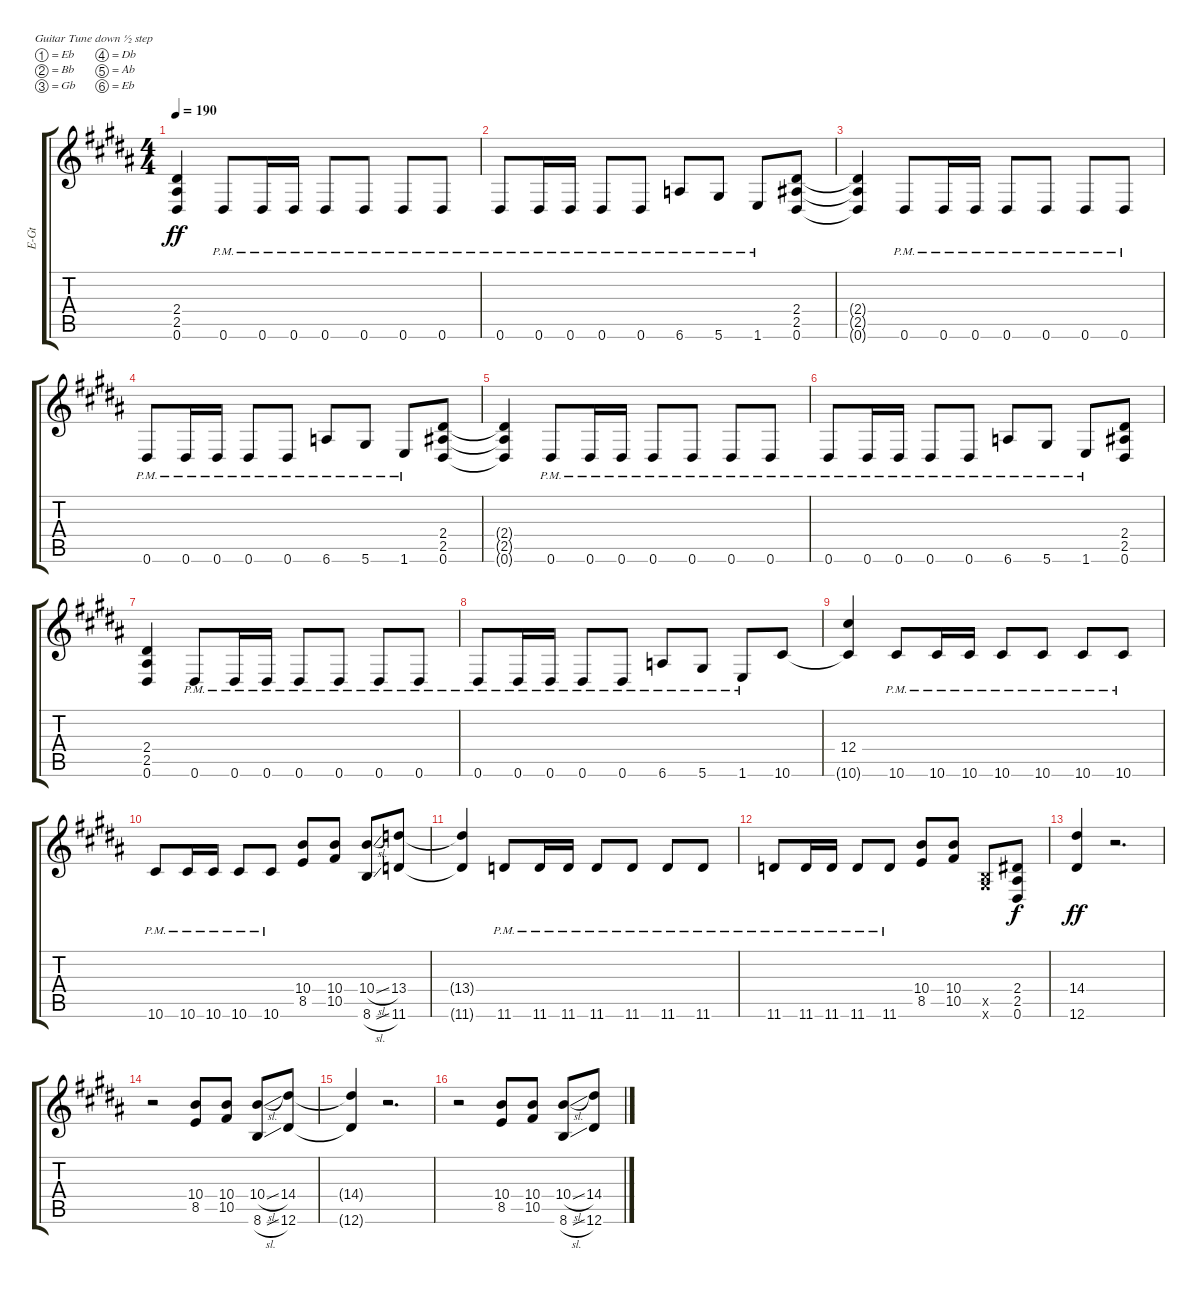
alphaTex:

\bracketExtendMode groupsimilarinstruments
\otherSystemsTrackNameOrientation horizontal
\track ("Electric Guitar 2" "E-Gt") {instrument distortionguitar}
\staff {score tabs}
\tuning (Eb4 Bb3 Gb3 Db3 Ab2 Eb2)
\ts (4 4)
\tempo 190
\clef g2
\ks b
(2.4{t acc forcenatural} 0.6{t acc forcenatural} 2.5{t acc forcenatural}).4{dy ff} 0.6{pm acc forcenatural}.8 0.6{pm acc forcenatural}.16 0.6{pm acc forcenatural}.16 0.6{pm acc forcenatural}.8 0.6{pm acc forcenatural}.8 0.6{pm acc forcenatural}.8 0.6{pm acc forcenatural}.8 |
0.6{pm acc forcenatural}.8 0.6{pm acc forcenatural}.16 0.6{pm acc forcenatural}.16 0.6{pm acc forcenatural}.8 0.6{pm acc forcenatural}.8 6.6{pm acc b}.8 5.6{pm acc forcenatural}.8 1.6{pm acc forcenatural}.8 (2.4{acc forcenatural} 0.6{acc forcenatural} 2.5{acc forcenatural}).8 |
(2.4{t acc forcenatural} 0.6{t acc forcenatural} 2.5{t acc forcenatural}).4 0.6{pm acc forcenatural}.8 0.6{pm acc forcenatural}.16 0.6{pm acc forcenatural}.16 0.6{pm acc forcenatural}.8 0.6{pm acc forcenatural}.8 0.6{pm acc forcenatural}.8 0.6{pm acc forcenatural}.8 |
0.6{pm acc forcenatural}.8 0.6{pm acc forcenatural}.16 0.6{pm acc forcenatural}.16 0.6{pm acc forcenatural}.8 0.6{pm acc forcenatural}.8 6.6{pm acc b}.8 5.6{pm acc forcenatural}.8 1.6{pm acc forcenatural}.8 (2.4{acc forcenatural} 0.6{acc forcenatural} 2.5{acc forcenatural}).8 |
(2.4{t acc forcenatural} 0.6{t acc forcenatural} 2.5{t acc forcenatural}).4 0.6{pm acc forcenatural}.8 0.6{pm acc forcenatural}.16 0.6{pm acc forcenatural}.16 0.6{pm acc forcenatural}.8 0.6{pm acc forcenatural}.8 0.6{pm acc forcenatural}.8 0.6{pm acc forcenatural}.8 |
0.6{pm acc forcenatural}.8 0.6{pm acc forcenatural}.16 0.6{pm acc forcenatural}.16 0.6{pm acc forcenatural}.8 0.6{pm acc forcenatural}.8 6.6{pm acc b}.8 5.6{pm acc forcenatural}.8 1.6{pm acc forcenatural}.8 (2.4{acc forcenatural} 0.6{acc forcenatural} 2.5{acc forcenatural}).8 |
(2.4{acc forcenatural} 0.6{acc forcenatural} 2.5{acc forcenatural}).4 0.6{pm acc forcenatural}.8 0.6{pm acc forcenatural}.16 0.6{pm acc forcenatural}.16 0.6{pm acc forcenatural}.8 0.6{pm acc forcenatural}.8 0.6{pm acc forcenatural}.8 0.6{pm acc forcenatural}.8 |
0.6{pm acc forcenatural}.8 0.6{pm acc forcenatural}.16 0.6{pm acc forcenatural}.16 0.6{pm acc forcenatural}.8 0.6{pm acc forcenatural}.8 6.6{pm acc b}.8 5.6{pm acc forcenatural}.8 1.6{pm acc forcenatural}.8 10.6{acc forcenatural}.8 |
(12.4{acc forcenatural} 10.6{t acc forcenatural}).4 10.6{pm acc forcenatural}.8 10.6{pm acc forcenatural}.16 10.6{pm acc forcenatural}.16 10.6{pm acc forcenatural}.8 10.6{pm acc forcenatural}.8 10.6{pm acc forcenatural}.8 10.6{pm acc forcenatural}.8 |
10.6{pm acc forcenatural}.8 10.6{pm acc forcenatural}.16 10.6{pm acc forcenatural}.16 10.6{pm acc forcenatural}.8 10.6{pm acc forcenatural}.8 (8.5{acc forcenatural} 10.4{acc forcenatural}).8 (10.4{acc forcenatural} 10.5{acc forcenatural}).8 (8.6{sl acc forcenatural} 10.4{sl acc forcenatural}).8 (13.4{acc b} 11.6{acc b}).8 |
(13.4{t acc b} 11.6{t acc b}).4 11.6{pm acc b}.8 11.6{pm acc b}.16 11.6{pm acc b}.16 11.6{pm acc b}.8 11.6{pm acc b}.8 11.6{pm acc b}.8 11.6{pm acc b}.8 |
11.6{pm acc b}.8 11.6{pm acc b}.16 11.6{pm acc b}.16 11.6{pm acc b}.8 11.6{pm acc b}.8 (8.5{acc forcenatural} 10.4{acc forcenatural}).8 (10.4{acc forcenatural} 10.5{acc forcenatural}).8 (8.6{x acc forcenatural} 0.5{x acc forcenatural}).8 (0.6{acc forcenatural} 2.5{acc forcenatural} 2.4{acc forcenatural}).8{dy f} |
(14.4{acc forcenatural} 12.6{acc forcenatural}).4{dy ff} r.2{d} |
r.2 (8.5{acc forcenatural} 10.4{acc forcenatural}).8 (10.4{acc forcenatural} 10.5{acc forcenatural}).8 (8.6{sl acc forcenatural} 10.4{sl acc forcenatural}).8 (14.4{acc forcenatural} 12.6{acc forcenatural}).8 |
(14.4{t acc forcenatural} 12.6{t acc forcenatural}).4 r.2{d} |
r.2 (8.5{acc forcenatural} 10.4{acc forcenatural}).8 (10.4{acc forcenatural} 10.5{acc forcenatural}).8 (8.6{sl acc forcenatural} 10.4{sl acc forcenatural}).8 (14.4{acc forcenatural} 12.6{acc forcenatural}).8
